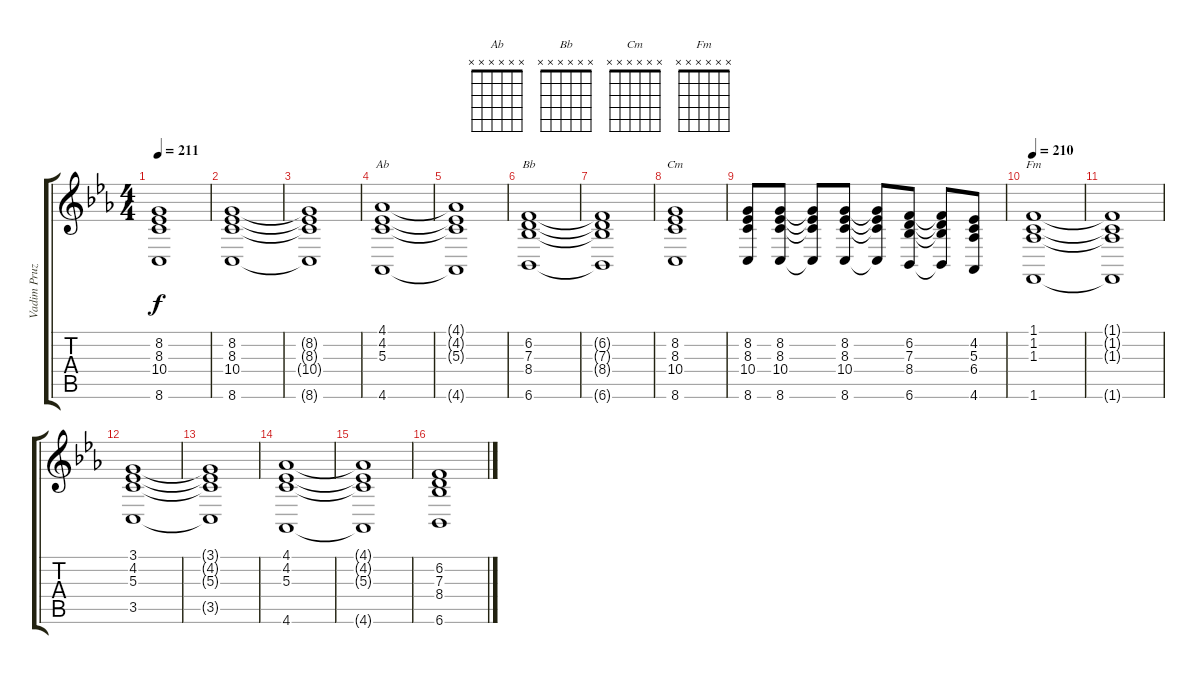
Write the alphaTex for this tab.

\track ("Vadim Pruzhanov (Keyboard - Strings)" "Vadim Pruz") {instrument stringensemble1}
\staff {score tabs}
\tuning (E4 B3 G3 D3 A2 E2) {hide}
\chord ("Ab" x x x x x x)
\chord ("Bb" x x x x x x)
\chord ("Cm" x x x x x x)
\chord ("Fm" x x x x x x)
\ts (4 4)
\tempo 211
\clef g2
\ks eb
(8.2{t} 8.3{t} 10.4{t} 8.6{t}).1{dy f} |
(8.2 8.3 10.4 8.6).1 |
(8.2{t} 8.3{t} 10.4{t} 8.6{t}).1 |
(4.1 4.2 5.3 4.6).1{ch "Ab"} |
(4.1{t} 4.2{t} 5.3{t} 4.6{t}).1 |
(6.2 7.3 8.4 6.6).1{ch "Bb"} |
(6.2{t} 7.3{t} 8.4{t} 6.6{t}).1 |
(8.2 8.3 10.4 8.6).1{ch "Cm"} |
(8.2 8.3 10.4 8.6).8 (8.2 8.3 10.4 8.6).8 (8.2{t} 8.3{t} 10.4{t} 8.6{t}).8 (8.2 8.3 10.4 8.6).8 (8.2{t} 8.3{t} 10.4{t} 8.6{t}).8 (6.2 7.3 8.4 6.6).8 (6.2{t} 7.3{t} 8.4{t} 6.6{t}).8 (4.2 5.3 6.4 4.6).8 |
\tempo 210
(1.1 1.2 1.3 1.6).1{ch "Fm"} |
(1.1{t} 1.2{t} 1.3{t} 1.6{t}).1 |
(3.1 4.2 5.3 3.5).1 |
(3.1{t} 4.2{t} 5.3{t} 3.5{t}).1 |
(4.1 4.2 5.3 4.6).1 |
(4.1{t} 4.2{t} 5.3{t} 4.6{t}).1 |
(6.2 7.3 8.4 6.6).1
